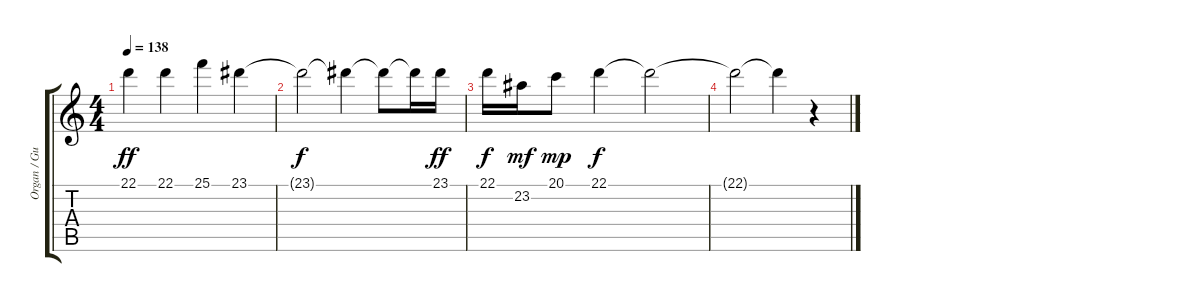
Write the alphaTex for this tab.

\track ("Organ / Guitar" "Organ / Gu") {instrument frenchhorn}
\staff {score tabs}
\tuning (E4 B3 G3 D3 A2 E2) {hide}
\ts (4 4)
\tempo 138
\clef g2
\ks c
22.1.4{dy ff} 22.1.4 25.1.4 23.1.4 |
23.1{t}.2{dy f} 23.1{t}.4 23.1{t}.8 23.1{t}.16 23.1.16{dy ff} |
22.1.16{dy f} 23.2.16{dy mf} 20.1.8{dy mp} 22.1.4{dy f} 22.1{t}.2 |
22.1{t}.2 22.1{t}.4 r.4
